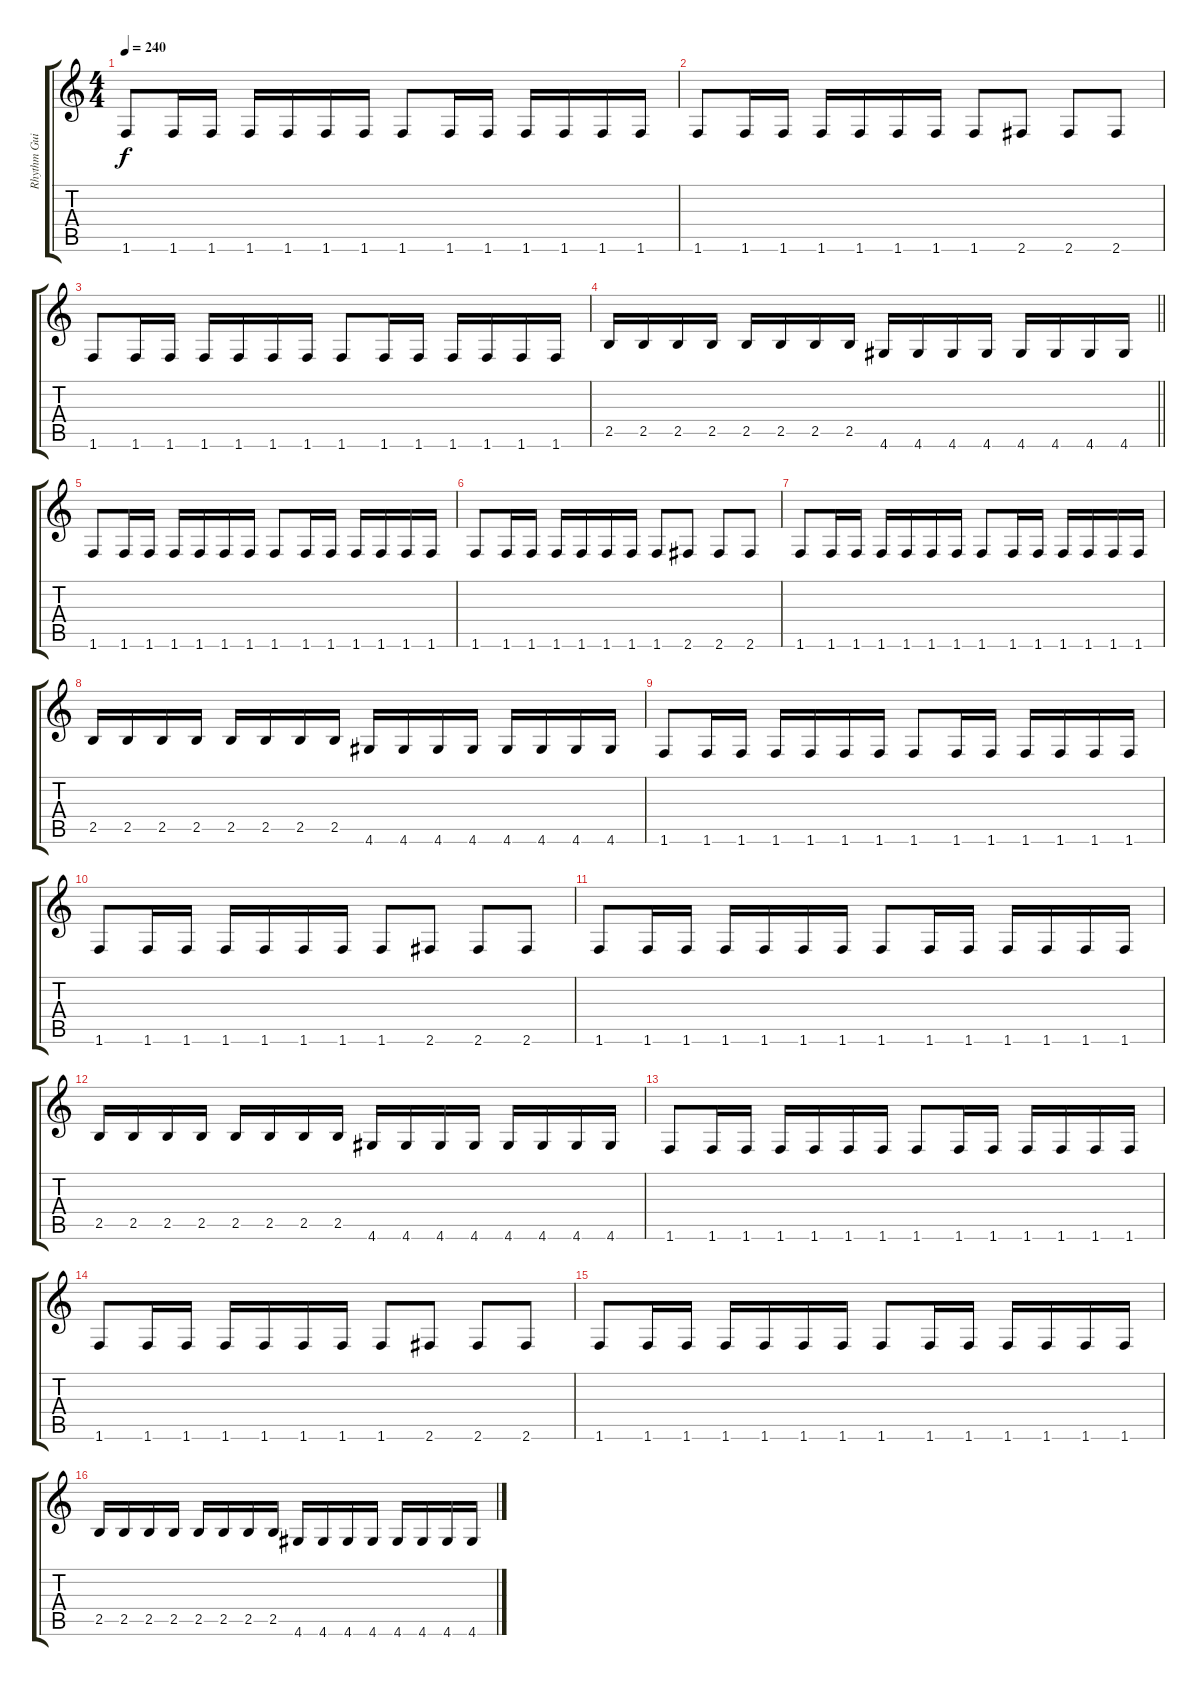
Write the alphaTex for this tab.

\track ("Rhythm Guitar 1" "Rhythm Gui") {instrument distortionguitar}
\staff {score tabs}
\tuning (E4 B3 G3 D3 A2 E2) {hide}
\ts (4 4)
\tempo 240
\clef g2
\ks c
1.6.8{dy f} 1.6.16 1.6.16 1.6.16 1.6.16 1.6.16 1.6.16 1.6.8 1.6.16 1.6.16 1.6.16 1.6.16 1.6.16 1.6.16 |
1.6.8 1.6.16 1.6.16 1.6.16 1.6.16 1.6.16 1.6.16 1.6.8 2.6.8 2.6.8 2.6.8 |
1.6.8 1.6.16 1.6.16 1.6.16 1.6.16 1.6.16 1.6.16 1.6.8 1.6.16 1.6.16 1.6.16 1.6.16 1.6.16 1.6.16 |
\barLineRight lightlight
2.5.16 2.5.16 2.5.16 2.5.16 2.5.16 2.5.16 2.5.16 2.5.16 4.6.16 4.6.16 4.6.16 4.6.16 4.6.16 4.6.16 4.6.16 4.6.16 |
1.6.8 1.6.16 1.6.16 1.6.16 1.6.16 1.6.16 1.6.16 1.6.8 1.6.16 1.6.16 1.6.16 1.6.16 1.6.16 1.6.16 |
1.6.8 1.6.16 1.6.16 1.6.16 1.6.16 1.6.16 1.6.16 1.6.8 2.6.8 2.6.8 2.6.8 |
1.6.8 1.6.16 1.6.16 1.6.16 1.6.16 1.6.16 1.6.16 1.6.8 1.6.16 1.6.16 1.6.16 1.6.16 1.6.16 1.6.16 |
2.5.16 2.5.16 2.5.16 2.5.16 2.5.16 2.5.16 2.5.16 2.5.16 4.6.16 4.6.16 4.6.16 4.6.16 4.6.16 4.6.16 4.6.16 4.6.16 |
1.6.8 1.6.16 1.6.16 1.6.16 1.6.16 1.6.16 1.6.16 1.6.8 1.6.16 1.6.16 1.6.16 1.6.16 1.6.16 1.6.16 |
1.6.8 1.6.16 1.6.16 1.6.16 1.6.16 1.6.16 1.6.16 1.6.8 2.6.8 2.6.8 2.6.8 |
1.6.8 1.6.16 1.6.16 1.6.16 1.6.16 1.6.16 1.6.16 1.6.8 1.6.16 1.6.16 1.6.16 1.6.16 1.6.16 1.6.16 |
2.5.16 2.5.16 2.5.16 2.5.16 2.5.16 2.5.16 2.5.16 2.5.16 4.6.16 4.6.16 4.6.16 4.6.16 4.6.16 4.6.16 4.6.16 4.6.16 |
1.6.8 1.6.16 1.6.16 1.6.16 1.6.16 1.6.16 1.6.16 1.6.8 1.6.16 1.6.16 1.6.16 1.6.16 1.6.16 1.6.16 |
1.6.8 1.6.16 1.6.16 1.6.16 1.6.16 1.6.16 1.6.16 1.6.8 2.6.8 2.6.8 2.6.8 |
1.6.8 1.6.16 1.6.16 1.6.16 1.6.16 1.6.16 1.6.16 1.6.8 1.6.16 1.6.16 1.6.16 1.6.16 1.6.16 1.6.16 |
2.5.16 2.5.16 2.5.16 2.5.16 2.5.16 2.5.16 2.5.16 2.5.16 4.6.16 4.6.16 4.6.16 4.6.16 4.6.16 4.6.16 4.6.16 4.6.16
